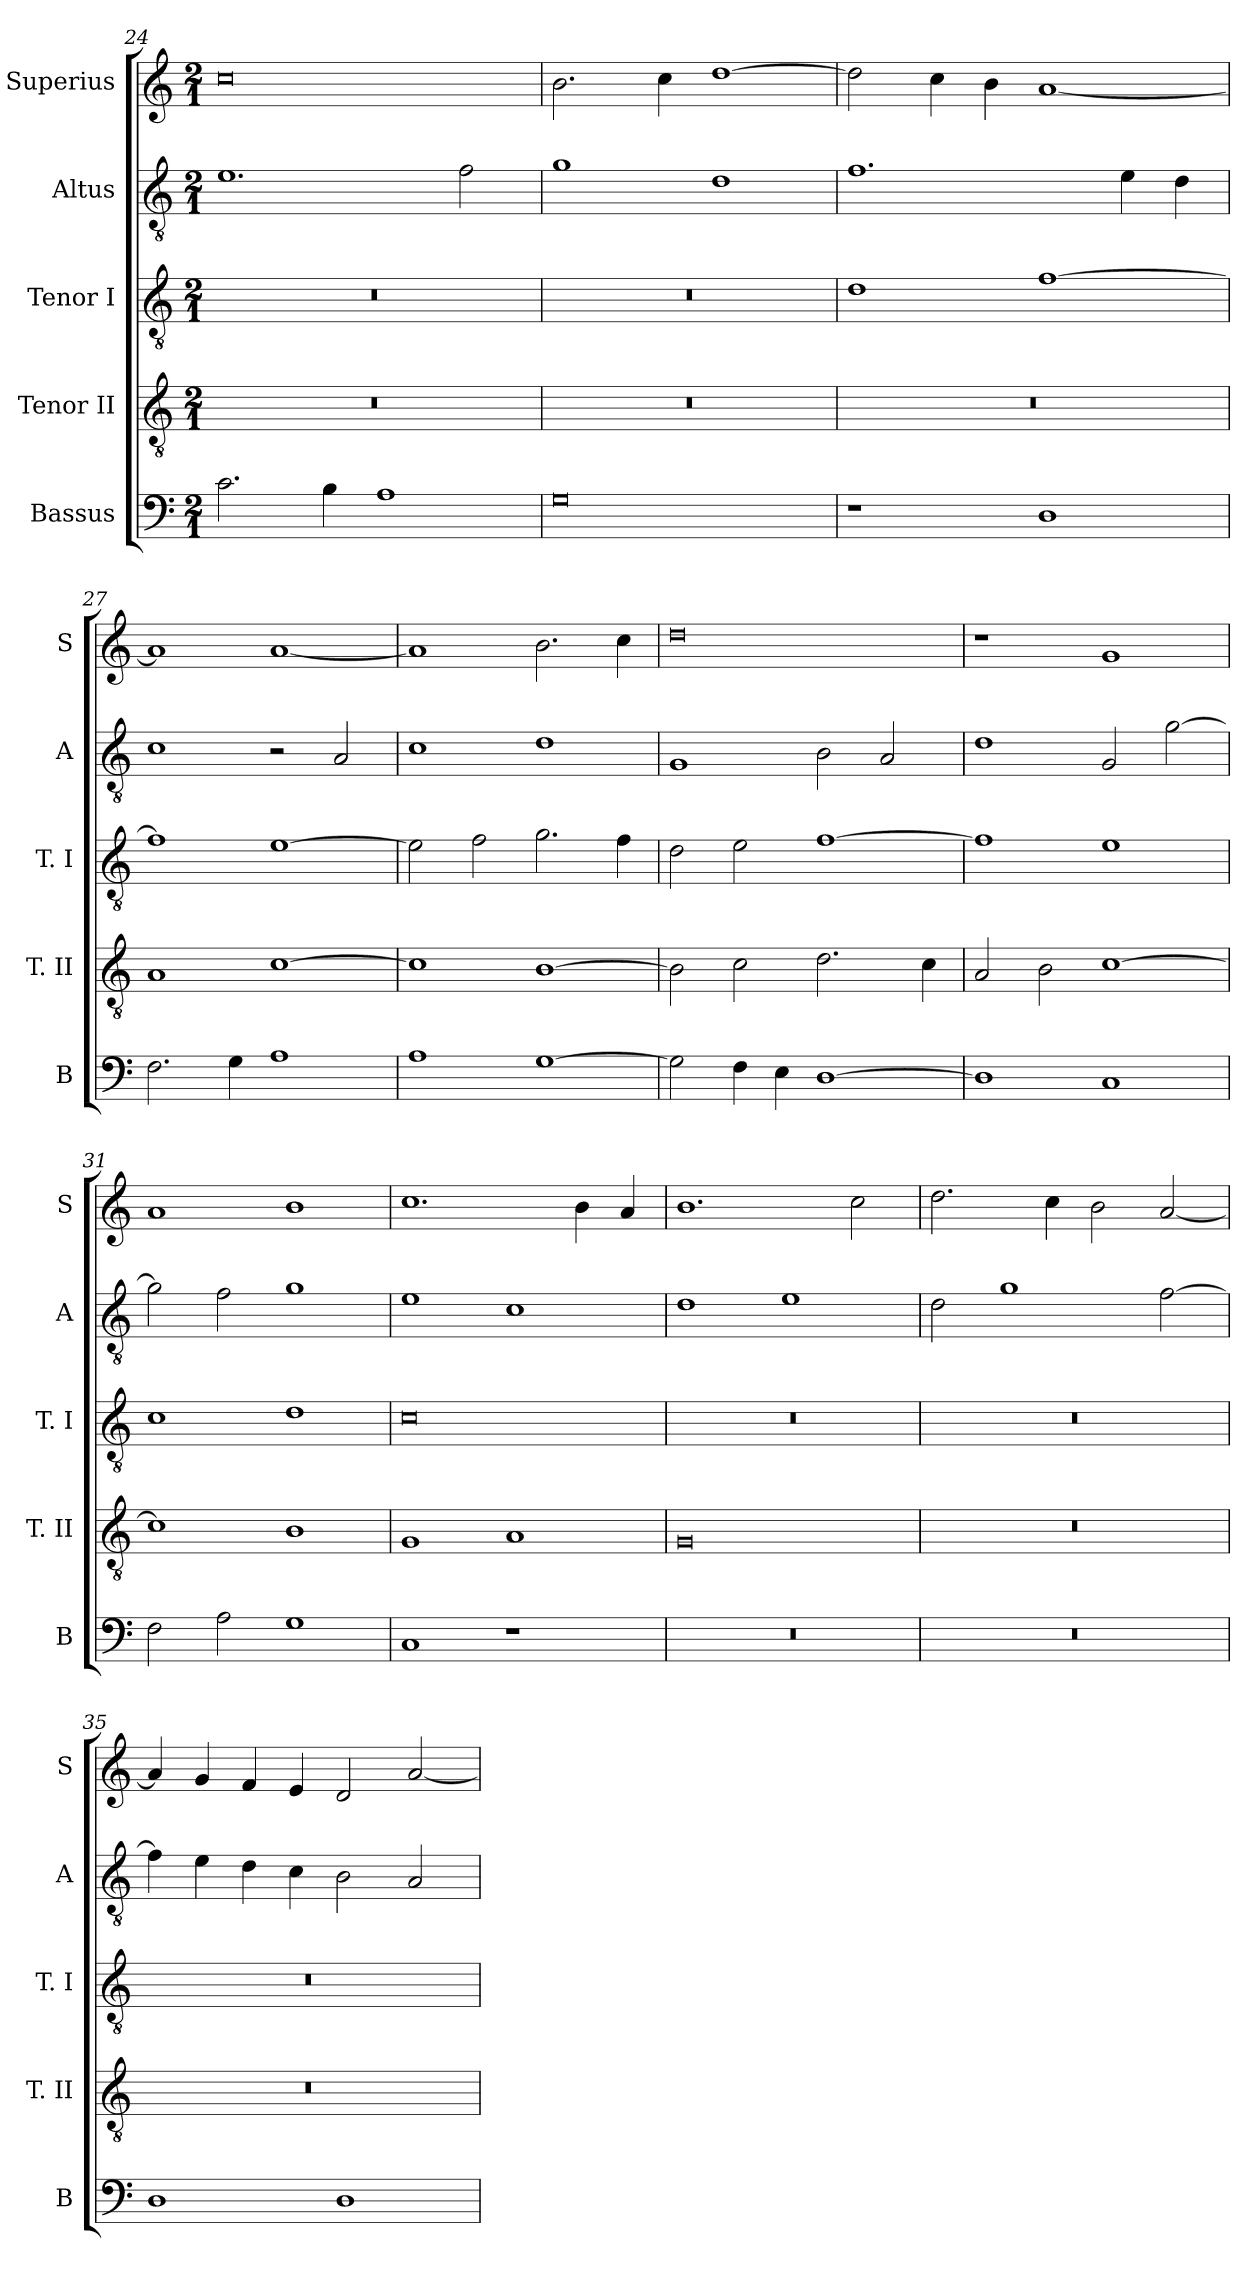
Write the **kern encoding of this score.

**kern	**kern	**kern	**kern	**kern
*part5	*part4	*part3	*part2	*part1
*staff5	*staff4	*staff3	*staff2	*staff1
*I"Bassus	*I"Tenor II	*I"Tenor I	*I"Altus	*I"Superius
*I'B	*I'T. II	*I'T. I	*I'A	*I'S
*clefF4	*clefGv2	*clefGv2	*clefGv2	*clefG2
*k[]	*k[]	*k[]	*k[]	*k[]
*C:	*C:	*C:	*C:	*C:
*M2/1	*M2/1	*M2/1	*M2/1	*M2/1
=24	=24	=24	=24	=24
2.c	0r	0r	1.e	0cc
4B	.	.	.	.
1A	.	.	.	.
.	.	.	2f	.
=25	=25	=25	=25	=25
0G	0r	0r	1g	2.b
.	.	.	.	4cc
.	.	.	1d	[1dd
=26	=26	=26	=26	=26
1r	0r	1d	1.f	2dd]
.	.	.	.	4cc
.	.	.	.	4b
1D	.	[1f	.	[1a
.	.	.	4e	.
.	.	.	4d	.
=27	=27	=27	=27	=27
2.F	1A	1f]	1c	1a]
4G	.	.	.	.
1A	[1c	[1e	2r	[1a
.	.	.	2A	.
=28	=28	=28	=28	=28
1A	1c]	2e]	1c	1a]
.	.	2f	.	.
[1G	[1B	2.g	1d	2.b
.	.	4f	.	4cc
=29	=29	=29	=29	=29
2G]	2B]	2d	1G	0dd
4F	2c	2e	.	.
4E	.	.	.	.
[1D	2.d	[1f	2B	.
.	.	.	2A	.
.	4c	.	.	.
=30	=30	=30	=30	=30
1D]	2A	1f]	1d	1r
.	2B	.	.	.
1C	[1c	1e	2G	1g
.	.	.	[2g	.
=31	=31	=31	=31	=31
2F	1c]	1c	2g]	1a
2A	.	.	2f	.
1G	1B	1d	1g	1b
=32	=32	=32	=32	=32
1C	1G	0c	1e	1.cc
1r	1A	.	1c	.
.	.	.	.	4b
.	.	.	.	4a
=33	=33	=33	=33	=33
0r	0G	0r	1d	1.b
.	.	.	1e	.
.	.	.	.	2cc
=34	=34	=34	=34	=34
0r	0r	0r	2d	2.dd
.	.	.	1g	.
.	.	.	.	4cc
.	.	.	.	2b
.	.	.	[2f	[2a
=35	=35	=35	=35	=35
1D	0r	0r	4f]	4a]
.	.	.	4e	4g
.	.	.	4d	4f
.	.	.	4c	4e
1D	.	.	2B	2d
.	.	.	2A	[2a
=	=	=	=	=
*-	*-	*-	*-	*-
